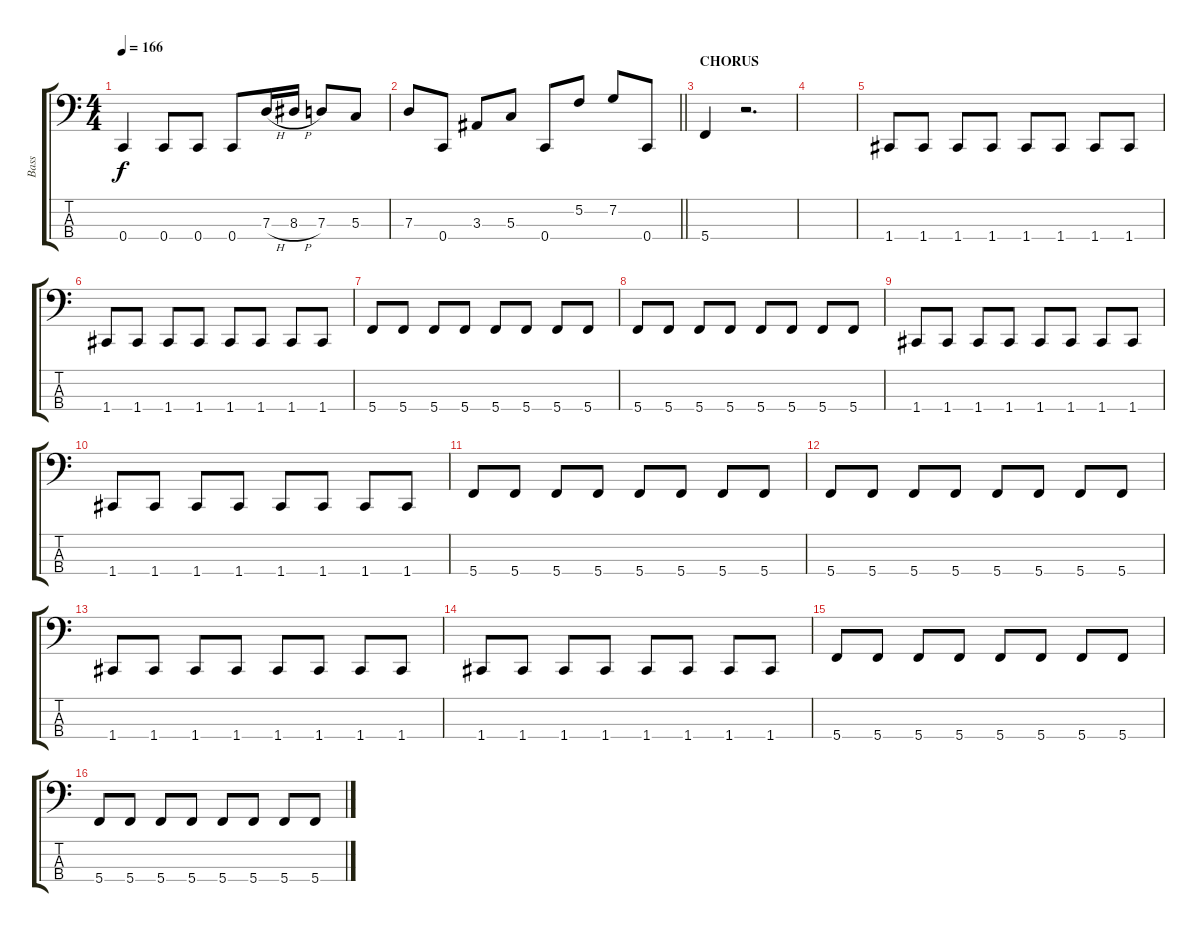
\track ("Bass" "Bass") {instrument electricbasspick}
\staff {score tabs}
\tuning (F2 C2 G1 C1) {hide}
\ts (4 4)
\tempo 166
\clef f4
\ks c
0.4.4{dy f} 0.4.8 0.4.8 0.4.8 7.3{h}.16 8.3{h}.16 7.3.8 5.3.8 |
\barLineRight lightlight
7.3.8 0.4.8 3.3.8 5.3.8 0.4.8 5.2.8 7.2.8 0.4.8 |
\section ("" "CHORUS")
5.4.4 r.2{d} |
|
1.4.8 1.4.8 1.4.8 1.4.8 1.4.8 1.4.8 1.4.8 1.4.8 |
1.4.8 1.4.8 1.4.8 1.4.8 1.4.8 1.4.8 1.4.8 1.4.8 |
5.4.8 5.4.8 5.4.8 5.4.8 5.4.8 5.4.8 5.4.8 5.4.8 |
5.4.8 5.4.8 5.4.8 5.4.8 5.4.8 5.4.8 5.4.8 5.4.8 |
1.4.8 1.4.8 1.4.8 1.4.8 1.4.8 1.4.8 1.4.8 1.4.8 |
1.4.8 1.4.8 1.4.8 1.4.8 1.4.8 1.4.8 1.4.8 1.4.8 |
5.4.8 5.4.8 5.4.8 5.4.8 5.4.8 5.4.8 5.4.8 5.4.8 |
5.4.8 5.4.8 5.4.8 5.4.8 5.4.8 5.4.8 5.4.8 5.4.8 |
1.4.8 1.4.8 1.4.8 1.4.8 1.4.8 1.4.8 1.4.8 1.4.8 |
1.4.8 1.4.8 1.4.8 1.4.8 1.4.8 1.4.8 1.4.8 1.4.8 |
5.4.8 5.4.8 5.4.8 5.4.8 5.4.8 5.4.8 5.4.8 5.4.8 |
5.4.8 5.4.8 5.4.8 5.4.8 5.4.8 5.4.8 5.4.8 5.4.8
